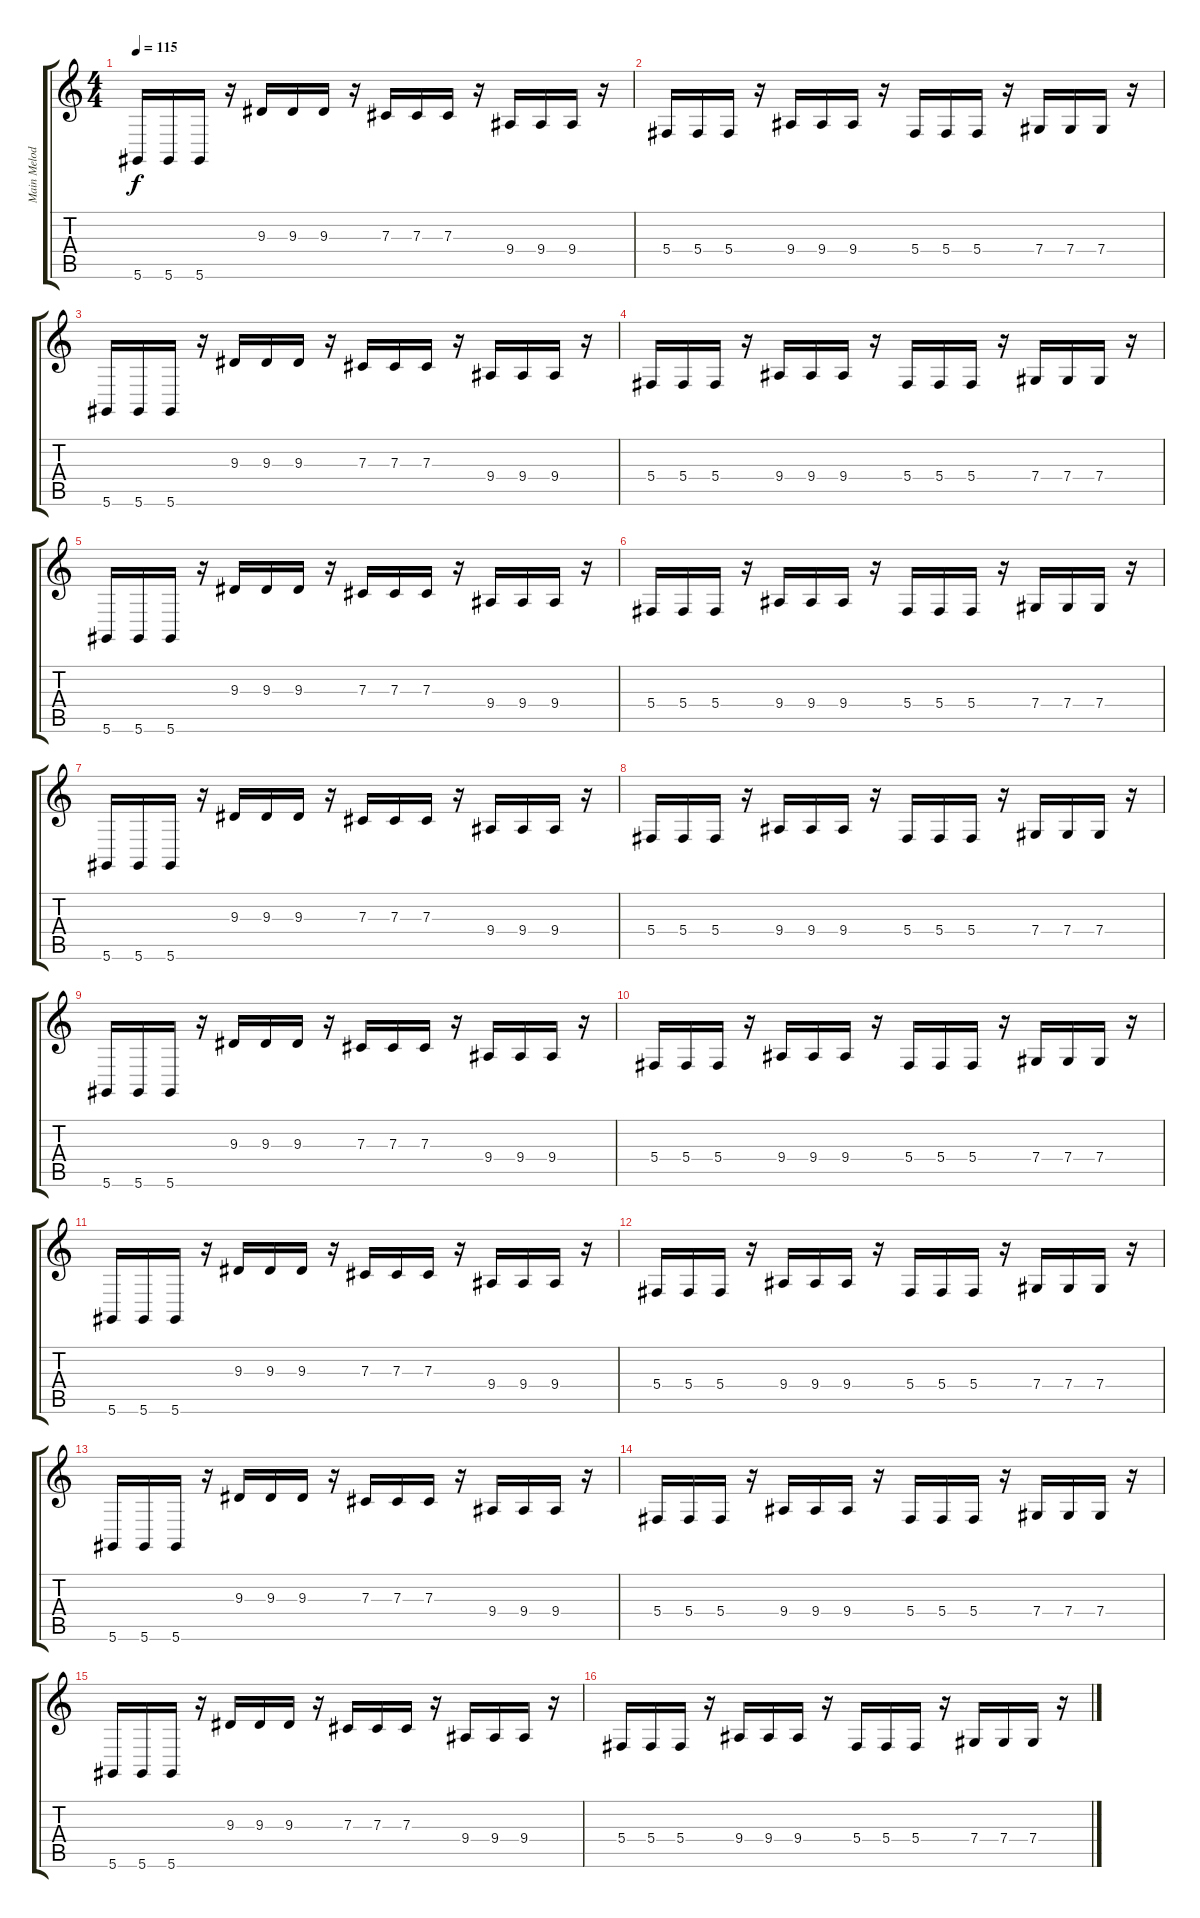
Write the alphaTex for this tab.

\track ("Main Melody" "Main Melod") {instrument fx7echoes}
\staff {score tabs}
\tuning (Eb4 Bb3 Gb3 Db3 Ab2 Eb2) {hide}
\ts (4 4)
\tempo 115
\clef g2
\ks c
5.6.16{dy f} 5.6.16 5.6.16 r.16 9.3.16 9.3.16 9.3.16 r.16 7.3.16 7.3.16 7.3.16 r.16 9.4.16 9.4.16 9.4.16 r.16 |
5.4.16 5.4.16 5.4.16 r.16 9.4.16 9.4.16 9.4.16 r.16 5.4.16 5.4.16 5.4.16 r.16 7.4.16 7.4.16 7.4.16 r.16 |
5.6.16 5.6.16 5.6.16 r.16 9.3.16 9.3.16 9.3.16 r.16 7.3.16 7.3.16 7.3.16 r.16 9.4.16 9.4.16 9.4.16 r.16 |
5.4.16 5.4.16 5.4.16 r.16 9.4.16 9.4.16 9.4.16 r.16 5.4.16 5.4.16 5.4.16 r.16 7.4.16 7.4.16 7.4.16 r.16 |
5.6.16 5.6.16 5.6.16 r.16 9.3.16 9.3.16 9.3.16 r.16 7.3.16 7.3.16 7.3.16 r.16 9.4.16 9.4.16 9.4.16 r.16 |
5.4.16 5.4.16 5.4.16 r.16 9.4.16 9.4.16 9.4.16 r.16 5.4.16 5.4.16 5.4.16 r.16 7.4.16 7.4.16 7.4.16 r.16 |
5.6.16 5.6.16 5.6.16 r.16 9.3.16 9.3.16 9.3.16 r.16 7.3.16 7.3.16 7.3.16 r.16 9.4.16 9.4.16 9.4.16 r.16 |
5.4.16 5.4.16 5.4.16 r.16 9.4.16 9.4.16 9.4.16 r.16 5.4.16 5.4.16 5.4.16 r.16 7.4.16 7.4.16 7.4.16 r.16 |
5.6.16 5.6.16 5.6.16 r.16 9.3.16 9.3.16 9.3.16 r.16 7.3.16 7.3.16 7.3.16 r.16 9.4.16 9.4.16 9.4.16 r.16 |
5.4.16 5.4.16 5.4.16 r.16 9.4.16 9.4.16 9.4.16 r.16 5.4.16 5.4.16 5.4.16 r.16 7.4.16 7.4.16 7.4.16 r.16 |
5.6.16 5.6.16 5.6.16 r.16 9.3.16 9.3.16 9.3.16 r.16 7.3.16 7.3.16 7.3.16 r.16 9.4.16 9.4.16 9.4.16 r.16 |
5.4.16 5.4.16 5.4.16 r.16 9.4.16 9.4.16 9.4.16 r.16 5.4.16 5.4.16 5.4.16 r.16 7.4.16 7.4.16 7.4.16 r.16 |
5.6.16 5.6.16 5.6.16 r.16 9.3.16 9.3.16 9.3.16 r.16 7.3.16 7.3.16 7.3.16 r.16 9.4.16 9.4.16 9.4.16 r.16 |
5.4.16 5.4.16 5.4.16 r.16 9.4.16 9.4.16 9.4.16 r.16 5.4.16 5.4.16 5.4.16 r.16 7.4.16 7.4.16 7.4.16 r.16 |
5.6.16 5.6.16 5.6.16 r.16 9.3.16 9.3.16 9.3.16 r.16 7.3.16 7.3.16 7.3.16 r.16 9.4.16 9.4.16 9.4.16 r.16 |
5.4.16 5.4.16 5.4.16 r.16 9.4.16 9.4.16 9.4.16 r.16 5.4.16 5.4.16 5.4.16 r.16 7.4.16 7.4.16 7.4.16 r.16
